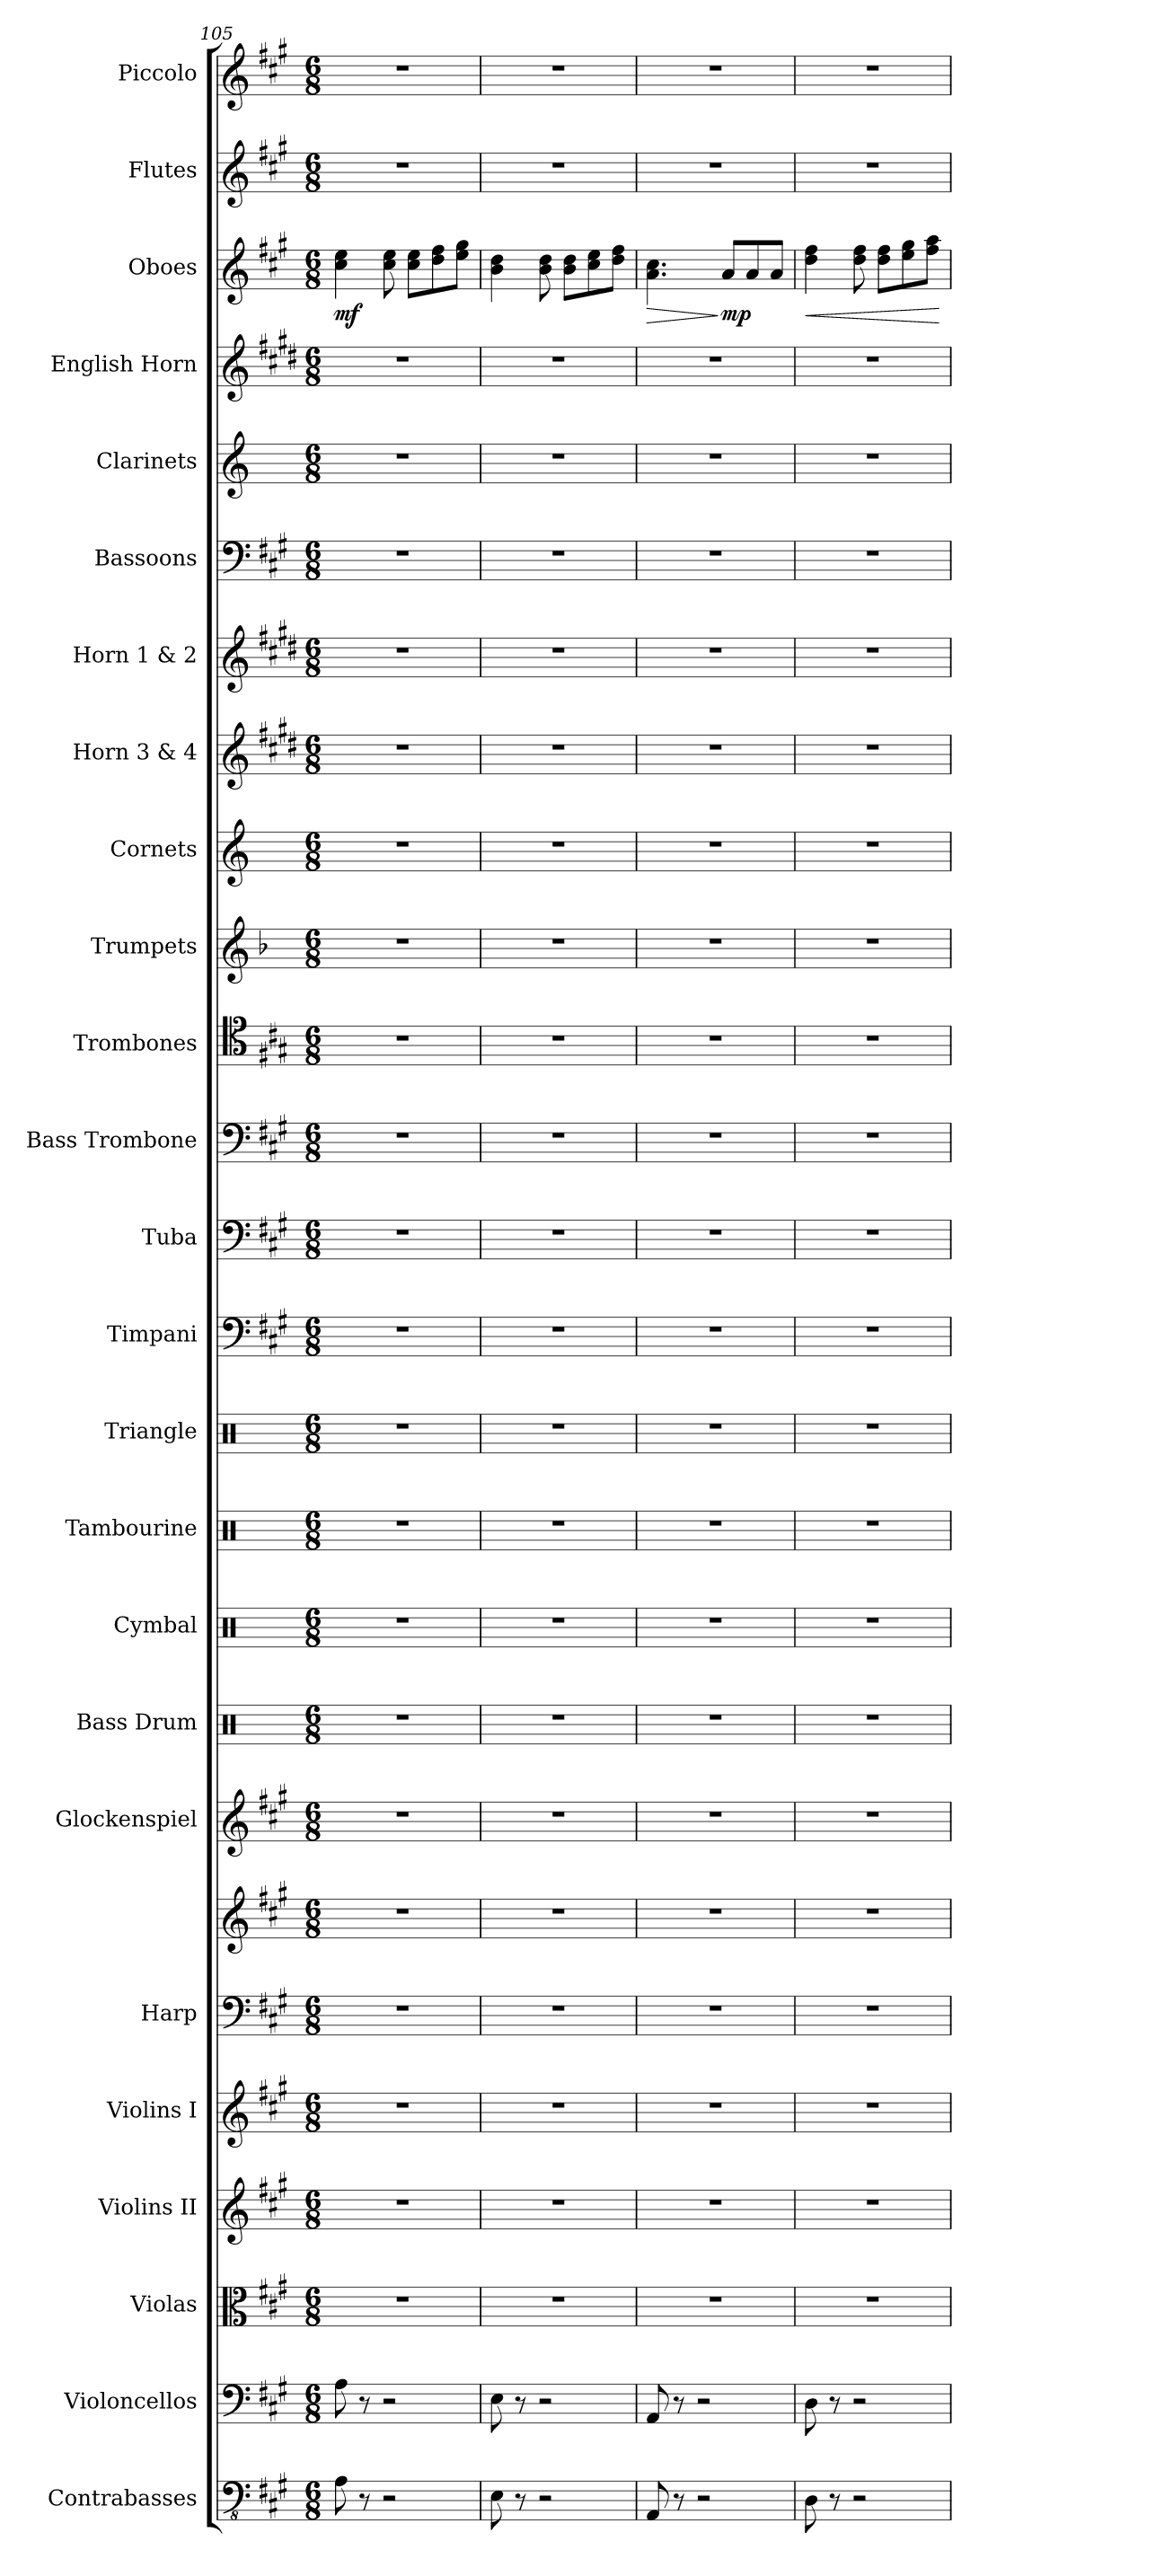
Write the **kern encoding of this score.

**kern	**kern	**kern	**kern	**kern	**kern	**kern	**kern	**kern	**kern	**kern	**kern	**kern	**kern	**kern	**kern	**kern	**kern	**kern	**kern	**kern	**kern	**kern	**kern	**dynam	**kern	**kern
*part25	*part24	*part23	*part22	*part21	*part20	*part20	*part19	*part18	*part17	*part16	*part15	*part14	*part13	*part12	*part11	*part10	*part9	*part8	*part7	*part6	*part5	*part4	*part3	*part3	*part2	*part1
*staff26	*staff25	*staff24	*staff23	*staff22	*staff21	*staff20	*staff19	*staff18	*staff17	*staff16	*staff15	*staff14	*staff13	*staff12	*staff11	*staff10	*staff9	*staff8	*staff7	*staff6	*staff5	*staff4	*staff3	*staff3	*staff2	*staff1
*I"Contrabasses	*I"Violoncellos	*I"Violas	*I"Violins II	*I"Violins I	*I"Harp	*	*I"Glockenspiel	*I"Bass Drum	*I"Cymbal	*I"Tambourine	*I"Triangle	*I"Timpani	*I"Tuba	*I"Bass Trombone	*I"Trombones	*I"Trumpets	*I"Cornets	*I"Horn 3 &amp; 4	*I"Horn 1 &amp; 2	*I"Bassoons	*I"Clarinets	*I"English Horn	*I"Oboes	*	*I"Flutes	*I"Piccolo
*I'Cbs.	*I'Vcs.	*I'Vlas.	*I'Vlns.II	*I'Vlns. I	*I'Hrp.	*	*I'Glk.	*I'B. Dr.	*I'Cym.	*I'Tamb.	*I'Tria.	*I'Timp.	*I'Tba.	*I'B. Tbn.	*I'Tbn.	*I'Trmpt.	*I'Cornt.	*I'Hn.	*I'Hn.	*I'Bsn.	*I'Cl.	*	*I'Ob.	*	*I'Fl.	*I'Picc.
!!LO:PB:g=z
*clefFv4	*clefF4	*clefC3	*clefG2	*clefG2	*clefF4	*clefG2	*clefG2	*clefX	*clefX	*clefX	*clefX	*clefF4	*clefF4	*clefF4	*clefC4	*clefG2	*clefG2	*clefG2	*clefG2	*clefF4	*clefG2	*clefG2	*clefG2	*	*clefG2	*clefG2
*	*	*	*	*	*	*	*ITrd-14c-24	*	*	*	*	*	*	*	*	*ITrd-2c-4	*ITrd2c3	*ITrd4c7	*ITrd4c7	*	*ITrd2c3	*ITrd4c7	*	*	*	*ITrd-7c-12
*k[f#c#g#]	*k[f#c#g#]	*k[f#c#g#]	*k[f#c#g#]	*k[f#c#g#]	*k[f#c#g#]	*k[f#c#g#]	*k[f#c#g#]	*k[]	*k[]	*k[]	*k[]	*k[f#c#g#]	*k[f#c#g#]	*k[f#c#g#]	*k[f#c#g#]	*k[f#c#g#]	*k[f#c#g#]	*k[f#c#g#]	*k[f#c#g#]	*k[f#c#g#]	*k[f#c#g#]	*k[f#c#g#]	*k[f#c#g#]	*	*k[f#c#g#]	*k[f#c#g#]
*M6/8	*M6/8	*M6/8	*M6/8	*M6/8	*M6/8	*M6/8	*M6/8	*M6/8	*M6/8	*M6/8	*M6/8	*M6/8	*M6/8	*M6/8	*M6/8	*M6/8	*M6/8	*M6/8	*M6/8	*M6/8	*M6/8	*M6/8	*M6/8	*	*M6/8	*M6/8
=105	=105	=105	=105	=105	=105	=105	=105	=105	=105	=105	=105	=105	=105	=105	=105	=105	=105	=105	=105	=105	=105	=105	=105	=105	=105	=105
!	!	!	!	!	!	!	!	!	!	!	!	!	!	!	!	!	!	!	!	!	!	!	!	!LO:DY:b	!	!
8AA\	8A\	2.r	2.r	2.r	2.r	2.r	2.r	2.r	2.r	2.r	2.r	2.r	2.r	2.r	2.r	2.r	2.r	2.r	2.r	2.r	2.r	2.r	4cc#\ 4ee\	mf	2.r	2.r
8r	8r	.	.	.	.	.	.	.	.	.	.	.	.	.	.	.	.	.	.	.	.	.	.	.	.	.
2r	2r	.	.	.	.	.	.	.	.	.	.	.	.	.	.	.	.	.	.	.	.	.	8cc#\ 8ee\	.	.	.
.	.	.	.	.	.	.	.	.	.	.	.	.	.	.	.	.	.	.	.	.	.	.	8cc#\ 8ee\L	.	.	.
.	.	.	.	.	.	.	.	.	.	.	.	.	.	.	.	.	.	.	.	.	.	.	8dd\ 8ff#\	.	.	.
.	.	.	.	.	.	.	.	.	.	.	.	.	.	.	.	.	.	.	.	.	.	.	8ee\ 8gg#\J	.	.	.
=106	=106	=106	=106	=106	=106	=106	=106	=106	=106	=106	=106	=106	=106	=106	=106	=106	=106	=106	=106	=106	=106	=106	=106	=106	=106	=106
8EE\	8E\	2.r	2.r	2.r	2.r	2.r	2.r	2.r	2.r	2.r	2.r	2.r	2.r	2.r	2.r	2.r	2.r	2.r	2.r	2.r	2.r	2.r	4b\ 4dd\	.	2.r	2.r
8r	8r	.	.	.	.	.	.	.	.	.	.	.	.	.	.	.	.	.	.	.	.	.	.	.	.	.
2r	2r	.	.	.	.	.	.	.	.	.	.	.	.	.	.	.	.	.	.	.	.	.	8b\ 8dd\	.	.	.
.	.	.	.	.	.	.	.	.	.	.	.	.	.	.	.	.	.	.	.	.	.	.	8b\ 8dd\L	.	.	.
.	.	.	.	.	.	.	.	.	.	.	.	.	.	.	.	.	.	.	.	.	.	.	8cc#\ 8ee\	.	.	.
.	.	.	.	.	.	.	.	.	.	.	.	.	.	.	.	.	.	.	.	.	.	.	8dd\ 8ff#\J	.	.	.
=107	=107	=107	=107	=107	=107	=107	=107	=107	=107	=107	=107	=107	=107	=107	=107	=107	=107	=107	=107	=107	=107	=107	=107	=107	=107	=107
!	!	!	!	!	!	!	!	!	!	!	!	!	!	!	!	!	!	!	!	!	!	!	!	!LO:HP:b	!	!
8AAA/	8AA/	2.r	2.r	2.r	2.r	2.r	2.r	2.r	2.r	2.r	2.r	2.r	2.r	2.r	2.r	2.r	2.r	2.r	2.r	2.r	2.r	2.r	4.a\ 4.cc#\	>	2.r	2.r
8r	8r	.	.	.	.	.	.	.	.	.	.	.	.	.	.	.	.	.	.	.	.	.	.	.	.	.
2r	2r	.	.	.	.	.	.	.	.	.	.	.	.	.	.	.	.	.	.	.	.	.	.	.	.	.
!	!	!	!	!	!	!	!	!	!	!	!	!	!	!	!	!	!	!	!	!	!	!	!	!LO:DY:n=1:b	!	!
.	.	.	.	.	.	.	.	.	.	.	.	.	.	.	.	.	.	.	.	.	.	.	8a/L	] mp	.	.
.	.	.	.	.	.	.	.	.	.	.	.	.	.	.	.	.	.	.	.	.	.	.	8a/	.	.	.
.	.	.	.	.	.	.	.	.	.	.	.	.	.	.	.	.	.	.	.	.	.	.	8a/J	.	.	.
=108	=108	=108	=108	=108	=108	=108	=108	=108	=108	=108	=108	=108	=108	=108	=108	=108	=108	=108	=108	=108	=108	=108	=108	=108	=108	=108
!	!	!	!	!	!	!	!	!	!	!	!	!	!	!	!	!	!	!	!	!	!	!	!	!LO:HP:b	!	!
8DD\	8D\	2.r	2.r	2.r	2.r	2.r	2.r	2.r	2.r	2.r	2.r	2.r	2.r	2.r	2.r	2.r	2.r	2.r	2.r	2.r	2.r	2.r	4dd\ 4ff#\	<	2.r	2.r
8r	8r	.	.	.	.	.	.	.	.	.	.	.	.	.	.	.	.	.	.	.	.	.	.	.	.	.
2r	2r	.	.	.	.	.	.	.	.	.	.	.	.	.	.	.	.	.	.	.	.	.	8dd\ 8ff#\	.	.	.
.	.	.	.	.	.	.	.	.	.	.	.	.	.	.	.	.	.	.	.	.	.	.	8dd\ 8ff#\L	.	.	.
.	.	.	.	.	.	.	.	.	.	.	.	.	.	.	.	.	.	.	.	.	.	.	8ee\ 8gg#\	.	.	.
.	.	.	.	.	.	.	.	.	.	.	.	.	.	.	.	.	.	.	.	.	.	.	8ff#\ 8aa\J	.	.	.
.	.	.	.	.	.	.	.	.	.	.	.	.	.	.	.	.	.	.	.	.	.	.	.	[	.	.
=	=	=	=	=	=	=	=	=	=	=	=	=	=	=	=	=	=	=	=	=	=	=	=	=	=	=
*-	*-	*-	*-	*-	*-	*-	*-	*-	*-	*-	*-	*-	*-	*-	*-	*-	*-	*-	*-	*-	*-	*-	*-	*-	*-	*-
